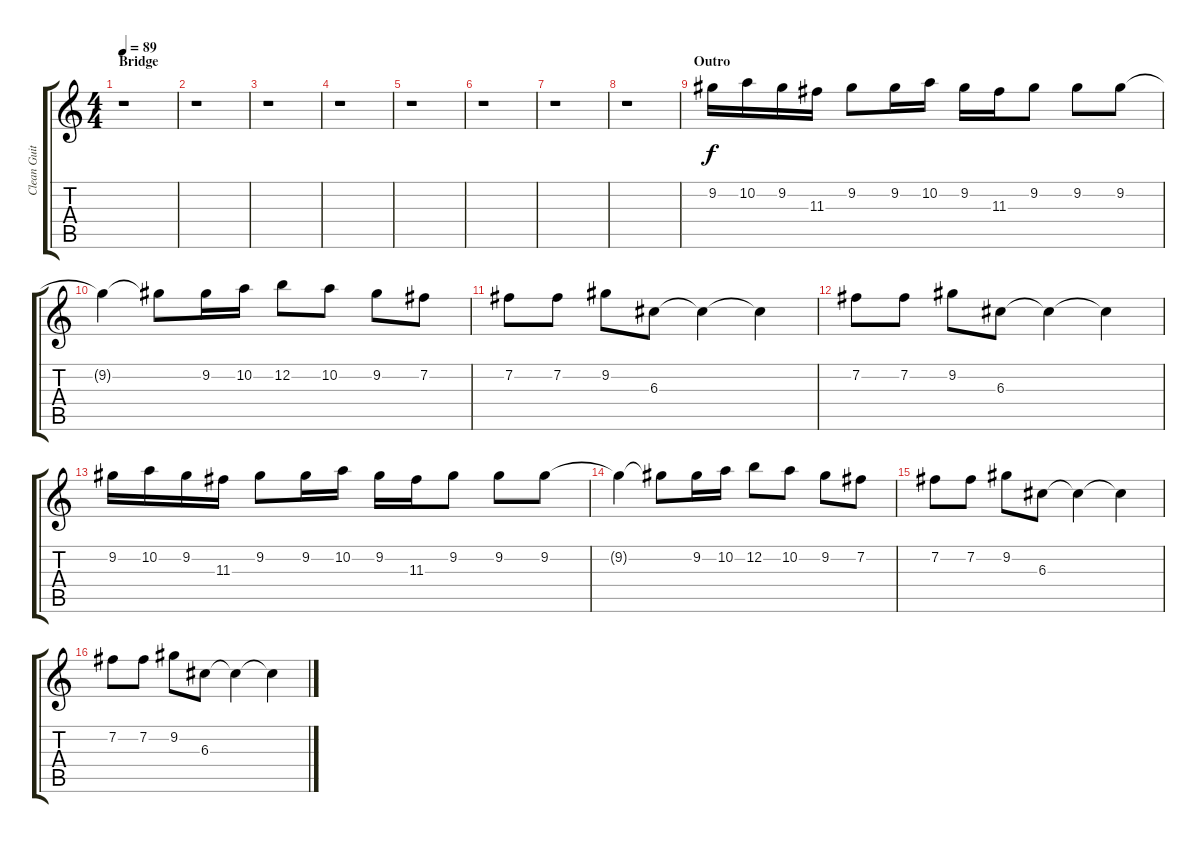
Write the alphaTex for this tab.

\track ("Clean Guitar" "Clean Guit") {instrument electricguitarclean}
\staff {score tabs}
\tuning (E4 B3 G3 D3 A2 E2) {hide}
\ts (4 4)
\section ("" "Bridge")
\tempo 89
\clef g2
\ks c
r.1{dy f} |
r.1 |
r.1 |
r.1 |
r.1 |
r.1 |
r.1 |
r.1 |
\section ("" "Outro")
9.2.16 10.2.16 9.2.16 11.3.16 9.2.8 9.2.16 10.2.16 9.2.16 11.3.16 9.2.8 9.2.8 9.2.8 |
9.2{t}.4 9.2{t}.8 9.2.16 10.2.16 12.2.8 10.2.8 9.2.8 7.2.8 |
7.2.8 7.2.8 9.2.8 6.3.8 6.3{t}.4 6.3{t}.4 |
7.2.8 7.2.8 9.2.8 6.3.8 6.3{t}.4 6.3{t}.4 |
9.2.16 10.2.16 9.2.16 11.3.16 9.2.8 9.2.16 10.2.16 9.2.16 11.3.16 9.2.8 9.2.8 9.2.8 |
9.2{t}.4 9.2{t}.8 9.2.16 10.2.16 12.2.8 10.2.8 9.2.8 7.2.8 |
7.2.8 7.2.8 9.2.8 6.3.8 6.3{t}.4 6.3{t}.4 |
7.2.8 7.2.8 9.2.8 6.3.8 6.3{t}.4 6.3{t}.4
